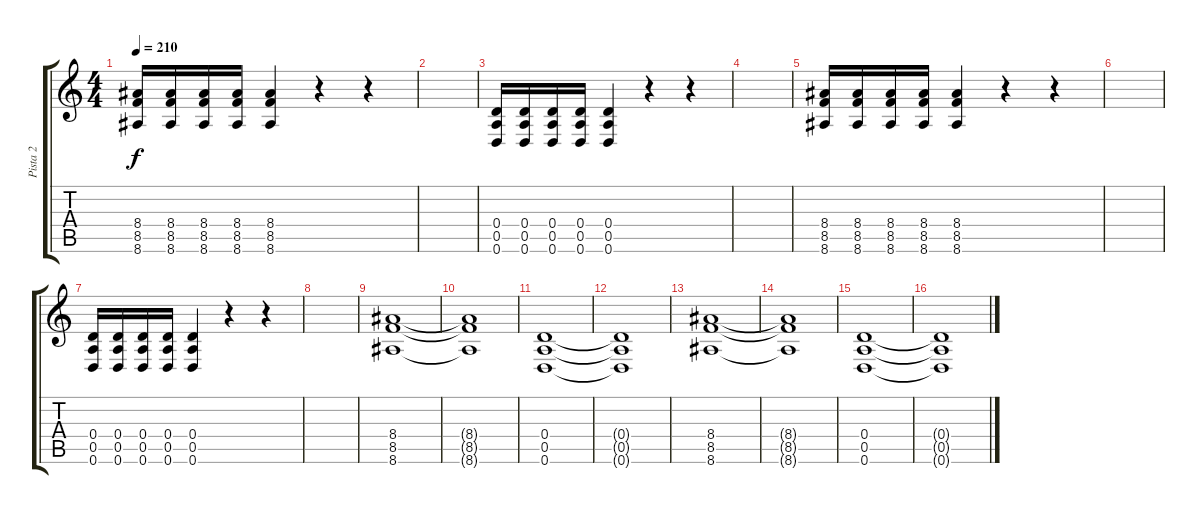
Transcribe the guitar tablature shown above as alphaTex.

\track ("Pista 2" "Pista 2") {instrument distortionguitar}
\staff {score tabs}
\tuning (E4 B3 G3 D3 A2 D2) {hide}
\ts (4 4)
\tempo 210
\clef g2
\ks c
(8.4 8.5 8.6).16{dy f} (8.4 8.5 8.6).16 (8.4 8.5 8.6).16 (8.4 8.5 8.6).16 (8.4 8.5 8.6).4 r.4 r.4 |
|
(0.4 0.5 0.6).16 (0.4 0.5 0.6).16 (0.4 0.5 0.6).16 (0.4 0.5 0.6).16 (0.4 0.5 0.6).4 r.4 r.4 |
|
(8.4 8.5 8.6).16 (8.4 8.5 8.6).16 (8.4 8.5 8.6).16 (8.4 8.5 8.6).16 (8.4 8.5 8.6).4 r.4 r.4 |
|
(0.4 0.5 0.6).16 (0.4 0.5 0.6).16 (0.4 0.5 0.6).16 (0.4 0.5 0.6).16 (0.4 0.5 0.6).4 r.4 r.4 |
|
(8.4 8.5 8.6).1 |
(8.4{t} 8.5{t} 8.6{t}).1 |
(0.4 0.5 0.6).1 |
(0.4{t} 0.5{t} 0.6{t}).1 |
(8.4 8.5 8.6).1 |
(8.4{t} 8.5{t} 8.6{t}).1 |
(0.4 0.5 0.6).1 |
(0.4{t} 0.5{t} 0.6{t}).1
